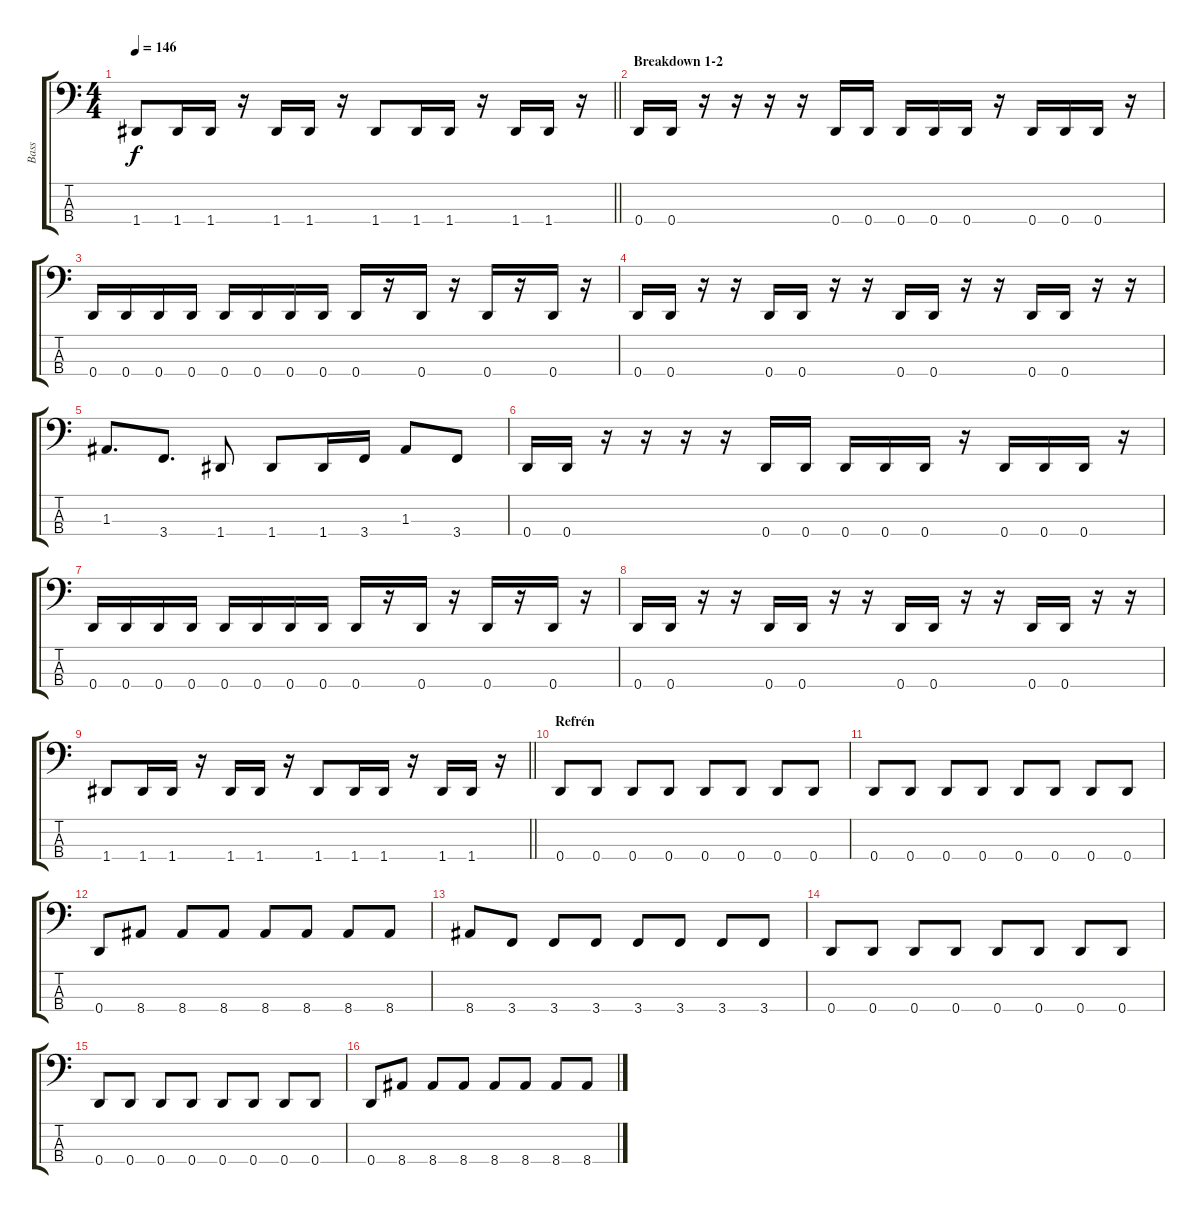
\track ("Bass" "Bass") {instrument electricbasspick}
\staff {score tabs}
\tuning (G2 D2 A1 D1) {hide}
\ts (4 4)
\tempo 146
\clef f4
\barLineRight lightlight
\ks c
1.4.8{dy f} 1.4.16 1.4.16 r.16 1.4.16 1.4.16 r.16 1.4.8 1.4.16 1.4.16 r.16 1.4.16 1.4.16 r.16 |
\section ("" "Breakdown 1-2")
0.4.16 0.4.16 r.16 r.16 r.16 r.16 0.4.16 0.4.16 0.4.16 0.4.16 0.4.16 r.16 0.4.16 0.4.16 0.4.16 r.16 |
0.4.16 0.4.16 0.4.16 0.4.16 0.4.16 0.4.16 0.4.16 0.4.16 0.4.16 r.16 0.4.16 r.16 0.4.16 r.16 0.4.16 r.16 |
0.4.16 0.4.16 r.16 r.16 0.4.16 0.4.16 r.16 r.16 0.4.16 0.4.16 r.16 r.16 0.4.16 0.4.16 r.16 r.16 |
1.3.8{d} 3.4.8{d} 1.4.8 1.4.8 1.4.16 3.4.16 1.3.8 3.4.8 |
0.4.16 0.4.16 r.16 r.16 r.16 r.16 0.4.16 0.4.16 0.4.16 0.4.16 0.4.16 r.16 0.4.16 0.4.16 0.4.16 r.16 |
0.4.16 0.4.16 0.4.16 0.4.16 0.4.16 0.4.16 0.4.16 0.4.16 0.4.16 r.16 0.4.16 r.16 0.4.16 r.16 0.4.16 r.16 |
0.4.16 0.4.16 r.16 r.16 0.4.16 0.4.16 r.16 r.16 0.4.16 0.4.16 r.16 r.16 0.4.16 0.4.16 r.16 r.16 |
\barLineRight lightlight
1.4.8 1.4.16 1.4.16 r.16 1.4.16 1.4.16 r.16 1.4.8 1.4.16 1.4.16 r.16 1.4.16 1.4.16 r.16 |
\section ("" "Refrén")
0.4.8 0.4.8 0.4.8 0.4.8 0.4.8 0.4.8 0.4.8 0.4.8 |
0.4.8 0.4.8 0.4.8 0.4.8 0.4.8 0.4.8 0.4.8 0.4.8 |
0.4.8 8.4.8 8.4.8 8.4.8 8.4.8 8.4.8 8.4.8 8.4.8 |
8.4.8 3.4.8 3.4.8 3.4.8 3.4.8 3.4.8 3.4.8 3.4.8 |
0.4.8 0.4.8 0.4.8 0.4.8 0.4.8 0.4.8 0.4.8 0.4.8 |
0.4.8 0.4.8 0.4.8 0.4.8 0.4.8 0.4.8 0.4.8 0.4.8 |
0.4.8 8.4.8 8.4.8 8.4.8 8.4.8 8.4.8 8.4.8 8.4.8
